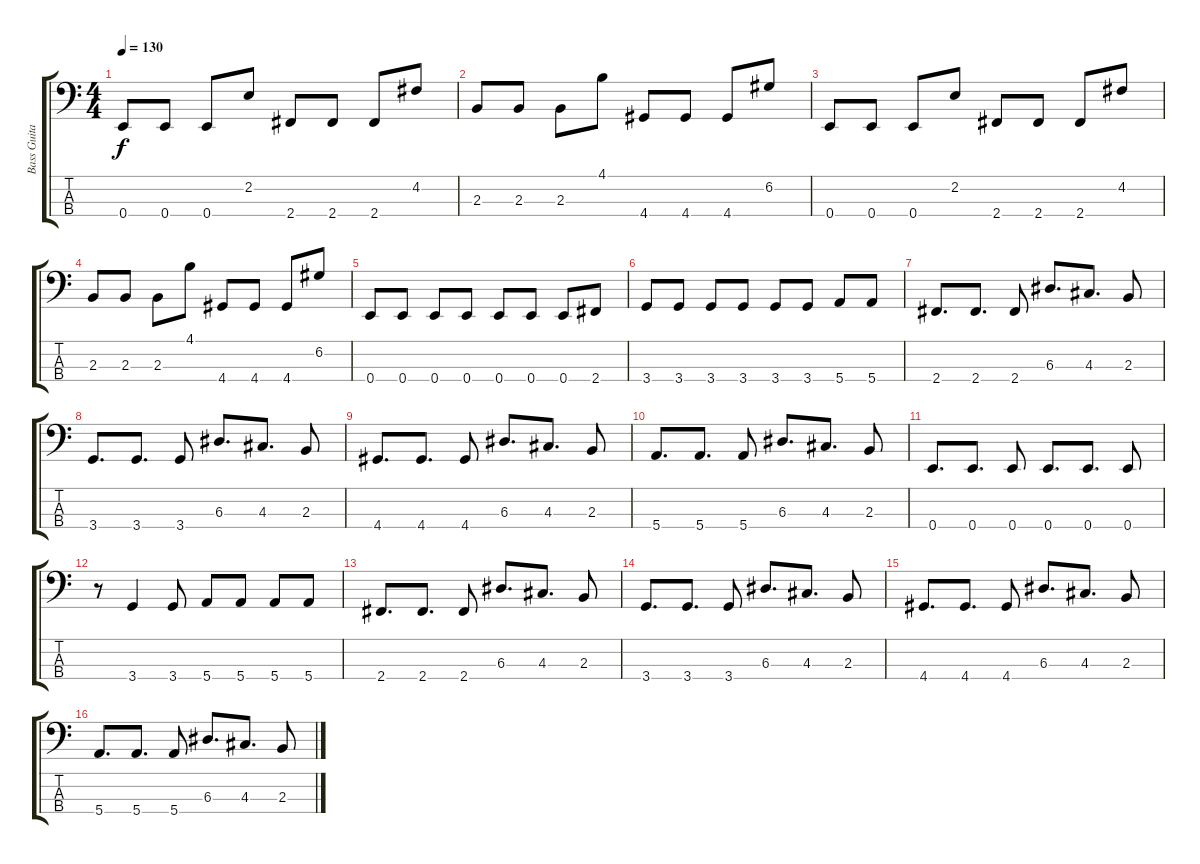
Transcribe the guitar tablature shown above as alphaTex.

\track ("Bass Guitar" "Bass Guita") {instrument electricbassfinger}
\staff {score tabs}
\tuning (G2 D2 A1 E1) {hide}
\ts (4 4)
\tempo 130
\clef f4
\ks c
0.4.8{dy f} 0.4.8 0.4.8 2.2.8 2.4.8 2.4.8 2.4.8 4.2.8 |
2.3.8 2.3.8 2.3.8 4.1.8 4.4.8 4.4.8 4.4.8 6.2.8 |
0.4.8 0.4.8 0.4.8 2.2.8 2.4.8 2.4.8 2.4.8 4.2.8 |
2.3.8 2.3.8 2.3.8 4.1.8 4.4.8 4.4.8 4.4.8 6.2.8 |
0.4.8 0.4.8 0.4.8 0.4.8 0.4.8 0.4.8 0.4.8 2.4.8 |
3.4.8 3.4.8 3.4.8 3.4.8 3.4.8 3.4.8 5.4.8 5.4.8 |
2.4.8{d} 2.4.8{d} 2.4.8 6.3.8{d} 4.3.8{d} 2.3.8 |
3.4.8{d} 3.4.8{d} 3.4.8 6.3.8{d} 4.3.8{d} 2.3.8 |
4.4.8{d} 4.4.8{d} 4.4.8 6.3.8{d} 4.3.8{d} 2.3.8 |
5.4.8{d} 5.4.8{d} 5.4.8 6.3.8{d} 4.3.8{d} 2.3.8 |
0.4.8{d} 0.4.8{d} 0.4.8 0.4.8{d} 0.4.8{d} 0.4.8 |
r.8 3.4.4 3.4.8 5.4.8 5.4.8 5.4.8 5.4.8 |
2.4.8{d} 2.4.8{d} 2.4.8 6.3.8{d} 4.3.8{d} 2.3.8 |
3.4.8{d} 3.4.8{d} 3.4.8 6.3.8{d} 4.3.8{d} 2.3.8 |
4.4.8{d} 4.4.8{d} 4.4.8 6.3.8{d} 4.3.8{d} 2.3.8 |
5.4.8{d} 5.4.8{d} 5.4.8 6.3.8{d} 4.3.8{d} 2.3.8
